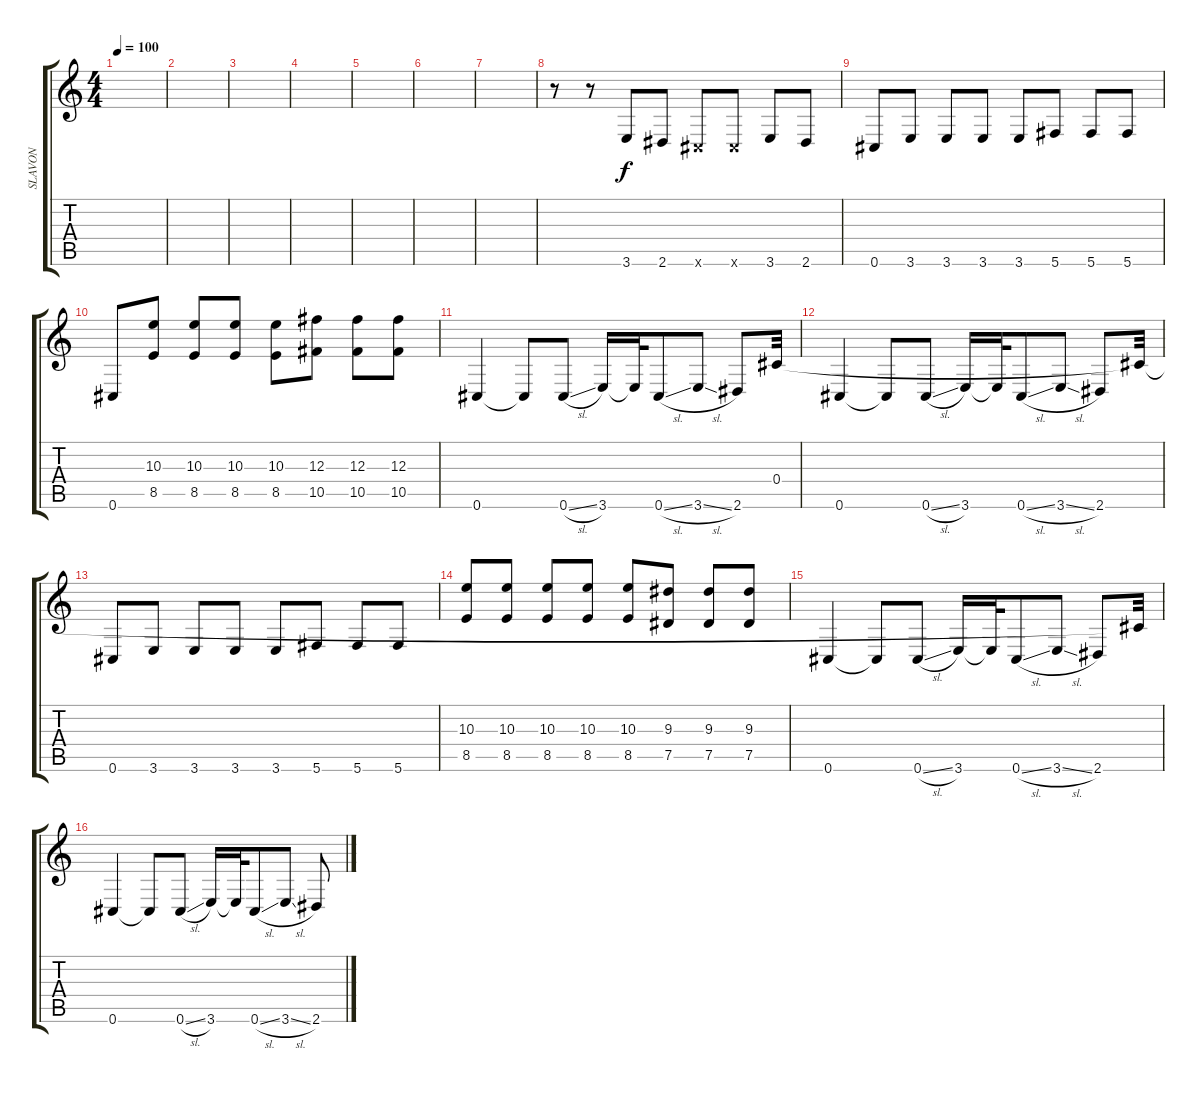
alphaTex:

\track ("SLAVON" "SLAVON") {instrument distortionguitar}
\staff {score tabs}
\tuning (Eb4 Bb3 Gb3 Db3 Ab2 Db2) {hide}
\ts (4 4)
\tempo 100
\clef g2
\ks c
|
|
|
|
|
|
|
r.8 r.8 3.6.8 2.6.8 0.6{x}.8 0.6{x}.8 3.6.8 2.6.8 |
0.6.8 3.6.8 3.6.8 3.6.8 3.6.8 5.6.8 5.6.8 5.6.8 |
0.6.8 (10.3 8.5).8 (10.3 8.5).8 (10.3 8.5).8 (10.3 8.5).8 (12.3 10.5).8 (12.3 10.5).8 (12.3 10.5).8 |
0.6.4 0.6{t}.8 0.6{sl}.8 3.6.16 3.6{t}.32 0.6{sl}.8 3.6{sl}.8 2.6.8 0.4.32 |
0.6.4 0.6{t}.8 0.6{sl}.8 3.6.16 3.6{t}.32 0.6{sl}.8 3.6{sl}.8 2.6.8 0.4{t}.32 |
0.6.8 3.6.8 3.6.8 3.6.8 3.6.8 5.6.8 5.6.8 5.6.8 |
(10.3 8.5).8 (10.3 8.5).8 (10.3 8.5).8 (10.3 8.5).8 (10.3 8.5).8 (9.3 7.5).8 (9.3 7.5).8 (9.3 7.5).8 |
0.6.4 0.6{t}.8 0.6{sl}.8 3.6.16 3.6{t}.32 0.6{sl}.8 3.6{sl}.8 2.6.8 0.4{t}.32 |
0.6.4 0.6{t}.8 0.6{sl}.8 3.6.16 3.6{t}.32 0.6{sl}.8 3.6{sl}.8 2.6{sl}.8
